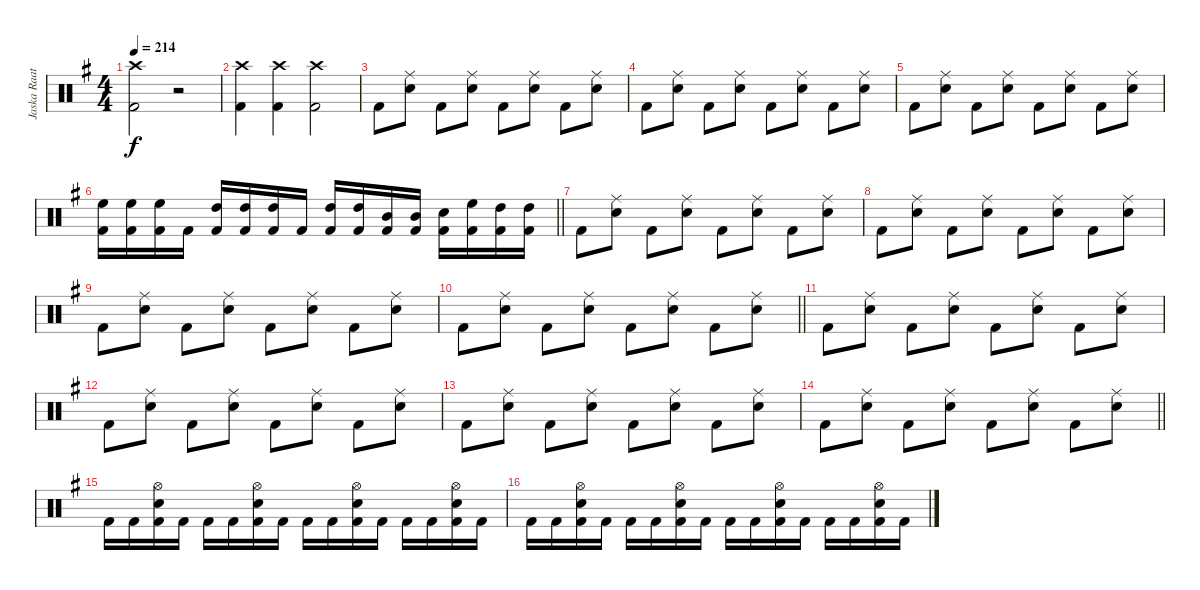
\track ("Jaska Raatikainen" "Jaska Raat") {instrument percussion}
\staff {score}
\articulation defaults
\ts (4 4)
\tempo 214
\clef neutral
\ks g
("Crash high (hit)" "Kick (hit) 2").2{dy f} r.2 |
("Crash high (hit)" "Kick (hit) 2").4 ("Crash high (hit)" "Kick (hit) 2").4 ("Crash high (hit)" "Kick (hit) 2").2 |
"Kick (hit) 2".8 ("Ride (middle)" "Snare (hit) 2").8 "Kick (hit) 2".8 ("Ride (middle)" "Snare (hit) 2").8 "Kick (hit) 2".8 ("Ride (middle)" "Snare (hit) 2").8 "Kick (hit) 2".8 ("Ride (middle)" "Snare (hit) 2").8 |
"Kick (hit) 2".8 ("Ride (middle)" "Snare (hit) 2").8 "Kick (hit) 2".8 ("Ride (middle)" "Snare (hit) 2").8 "Kick (hit) 2".8 ("Ride (middle)" "Snare (hit) 2").8 "Kick (hit) 2".8 ("Ride (middle)" "Snare (hit) 2").8 |
"Kick (hit) 2".8 ("Ride (middle)" "Snare (hit) 2").8 "Kick (hit) 2".8 ("Ride (middle)" "Snare (hit) 2").8 "Kick (hit) 2".8 ("Ride (middle)" "Snare (hit) 2").8 "Kick (hit) 2".8 ("Ride (middle)" "Snare (hit) 2").8 |
\barLineRight lightlight
("High Floor Tom (hit)" "Kick (hit) 2").16 ("High Floor Tom (hit)" "Kick (hit) 2").16 ("High Floor Tom (hit)" "Kick (hit) 2").16 "Kick (hit) 2".16 ("High Tom (hit)" "Kick (hit) 2").16 ("High Tom (hit)" "Kick (hit) 2").16 ("High Tom (hit)" "Kick (hit) 2").16 "Kick (hit) 2".16 ("High Tom (hit)" "Kick (hit) 2").16 ("High Tom (hit)" "Kick (hit) 2").16 ("Mid Tom (hit)" "Kick (hit) 2").16 ("Mid Tom (hit)" "Kick (hit) 2").16 ("Snare (hit) 2" "Kick (hit) 2").16 ("High Floor Tom (hit)" "Kick (hit) 2").16 ("High Tom (hit)" "Kick (hit) 2").16 ("High Tom (hit)" "Kick (hit) 2").16 |
"Kick (hit) 2".8 ("Ride (middle)" "Snare (hit) 2").8 "Kick (hit) 2".8 ("Ride (middle)" "Snare (hit) 2").8 "Kick (hit) 2".8 ("Ride (middle)" "Snare (hit) 2").8 "Kick (hit) 2".8 ("Ride (middle)" "Snare (hit) 2").8 |
"Kick (hit) 2".8 ("Ride (middle)" "Snare (hit) 2").8 "Kick (hit) 2".8 ("Ride (middle)" "Snare (hit) 2").8 "Kick (hit) 2".8 ("Ride (middle)" "Snare (hit) 2").8 "Kick (hit) 2".8 ("Ride (middle)" "Snare (hit) 2").8 |
"Kick (hit) 2".8 ("Ride (middle)" "Snare (hit) 2").8 "Kick (hit) 2".8 ("Ride (middle)" "Snare (hit) 2").8 "Kick (hit) 2".8 ("Ride (middle)" "Snare (hit) 2").8 "Kick (hit) 2".8 ("Ride (middle)" "Snare (hit) 2").8 |
\barLineRight lightlight "Kick (hit) 2".8
("Ride (middle)" "Snare (hit) 2").8 "Kick (hit) 2".8 ("Ride (middle)" "Snare (hit) 2").8 "Kick (hit) 2".8 ("Ride (middle)" "Snare (hit) 2").8 "Kick (hit) 2".8 ("Ride (middle)" "Snare (hit) 2").8 |
"Kick (hit) 2".8 ("Ride (middle)" "Snare (hit) 2").8 "Kick (hit) 2".8 ("Ride (middle)" "Snare (hit) 2").8 "Kick (hit) 2".8 ("Ride (middle)" "Snare (hit) 2").8 "Kick (hit) 2".8 ("Ride (middle)" "Snare (hit) 2").8 |
"Kick (hit) 2".8 ("Ride (middle)" "Snare (hit) 2").8 "Kick (hit) 2".8 ("Ride (middle)" "Snare (hit) 2").8 "Kick (hit) 2".8 ("Ride (middle)" "Snare (hit) 2").8 "Kick (hit) 2".8 ("Ride (middle)" "Snare (hit) 2").8 |
"Kick (hit) 2".8 ("Ride (middle)" "Snare (hit) 2").8 "Kick (hit) 2".8 ("Ride (middle)" "Snare (hit) 2").8 "Kick (hit) 2".8 ("Ride (middle)" "Snare (hit) 2").8 "Kick (hit) 2".8 ("Ride (middle)" "Snare (hit) 2").8 |
\barLineRight lightlight "Kick (hit) 2".8
("Ride (middle)" "Snare (hit) 2").8 "Kick (hit) 2".8 ("Ride (middle)" "Snare (hit) 2").8 "Kick (hit) 2".8 ("Ride (middle)" "Snare (hit) 2").8 "Kick (hit) 2".8 ("Ride (middle)" "Snare (hit) 2").8 |
"Kick (hit) 2".16 "Kick (hit) 2".16 ("Hi-Hat (open)" "Snare (hit) 2" "Kick (hit) 2").16 "Kick (hit) 2".16 "Kick (hit) 2".16 "Kick (hit) 2".16 ("Hi-Hat (open)" "Snare (hit) 2" "Kick (hit) 2").16 "Kick (hit) 2".16 "Kick (hit) 2".16 "Kick (hit) 2".16 ("Hi-Hat (open)" "Snare (hit) 2" "Kick (hit) 2").16 "Kick (hit) 2".16 "Kick (hit) 2".16 "Kick (hit) 2".16 ("Hi-Hat (open)" "Snare (hit) 2" "Kick (hit) 2").16 "Kick (hit) 2".16 |
"Kick (hit) 2".16 "Kick (hit) 2".16 ("Hi-Hat (open)" "Snare (hit) 2" "Kick (hit) 2").16 "Kick (hit) 2".16 "Kick (hit) 2".16 "Kick (hit) 2".16 ("Hi-Hat (open)" "Snare (hit) 2" "Kick (hit) 2").16 "Kick (hit) 2".16 "Kick (hit) 2".16 "Kick (hit) 2".16 ("Hi-Hat (open)" "Snare (hit) 2" "Kick (hit) 2").16 "Kick (hit) 2".16 "Kick (hit) 2".16 "Kick (hit) 2".16 ("Hi-Hat (open)" "Snare (hit) 2" "Kick (hit) 2").16 "Kick (hit) 2".16
